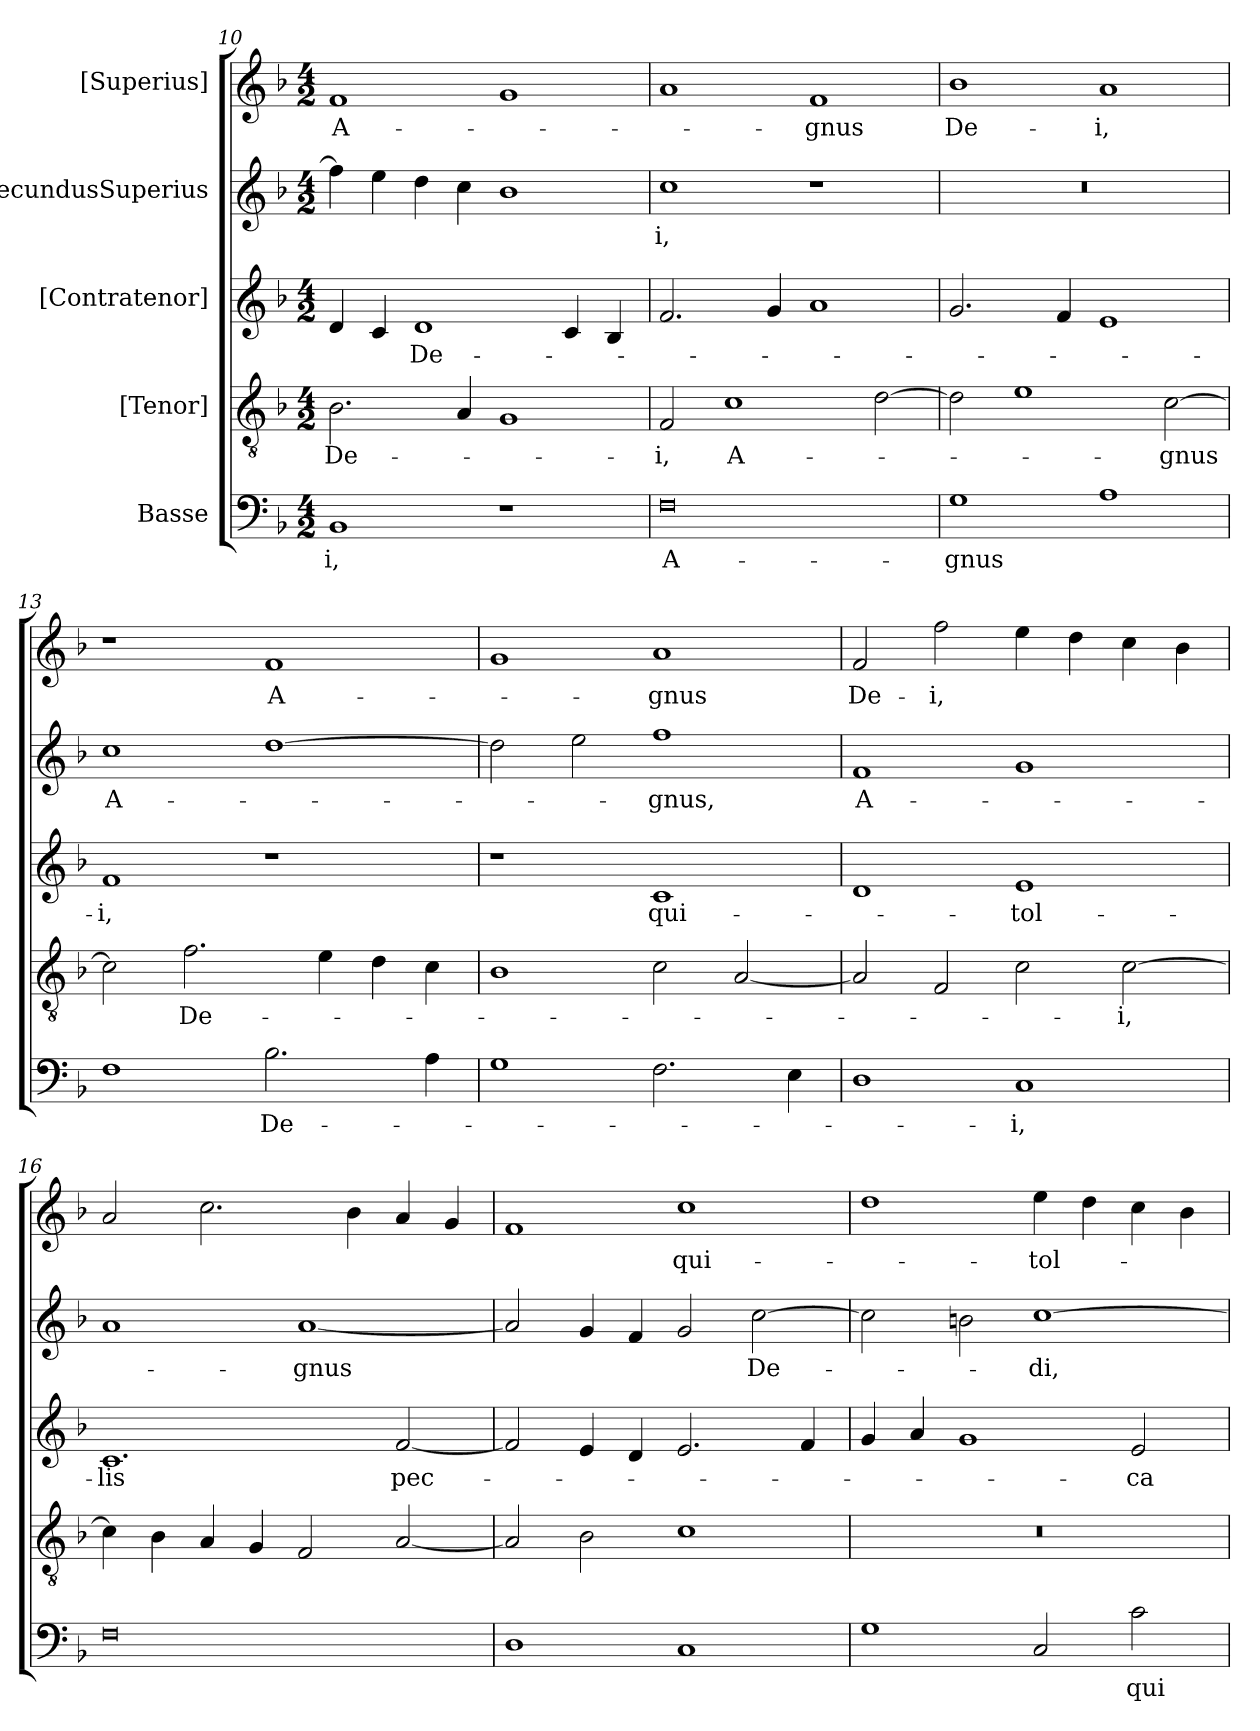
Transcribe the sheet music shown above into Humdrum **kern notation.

**kern	**text	**kern	**text	**kern	**text	**kern	**text	**kern	**text
*part5	*part5	*part4	*part4	*part3	*part3	*part2	*part2	*part1	*part1
*staff5	*staff5	*staff4	*staff4	*staff3	*staff3	*staff2	*staff2	*staff1	*staff1
*I"Basse	*	*I"[Tenor]	*	*I"[Contratenor]	*	*I"SecundusSuperius	*	*I"[Superius]	*
*clefF4	*	*clefGv2	*	*clefG2	*	*clefG2	*	*clefG2	*
*k[b-]	*	*k[b-]	*	*k[b-]	*	*k[b-]	*	*k[b-]	*
*M4/2	*	*M4/2	*	*M4/2	*	*M4/2	*	*M4/2	*
=10	=10	=10	=10	=10	=10	=10	=10	=10	=10
1BB-/	-i,	2.B-\	De-	4d/	.	4ff\]	.	1f/	A-
.	.	.	.	4c/	.	4ee\	.	.	.
.	.	.	.	1d/	De-	4dd\	.	.	.
.	.	4A/	.	.	.	4cc\	.	.	.
1r	.	1G/	.	.	.	1b-\	.	1g/	.
.	.	.	.	4c/	.	.	.	.	.
.	.	.	.	4B-/	.	.	.	.	.
=11	=11	=11	=11	=11	=11	=11	=11	=11	=11
0F\	A-	2F/	-i,	2.f/	.	1cc\	-i,	1a/	.
.	.	1c\	A-	.	.	.	.	.	.
.	.	.	.	4g/	.	.	.	.	.
.	.	.	.	1a/	.	1r	.	1f/	-gnus
.	.	[2d\	.	.	.	.	.	.	.
=12	=12	=12	=12	=12	=12	=12	=12	=12	=12
1G\	-gnus	2d\]	.	2.g/	.	0r	.	1b-\	De-
.	.	1e\	.	.	.	.	.	.	.
.	.	.	.	4f/	.	.	.	.	.
1A\	.	.	.	1e/	.	.	.	1a/	-i,
.	.	[2c\	-gnus	.	.	.	.	.	.
=13	=13	=13	=13	=13	=13	=13	=13	=13	=13
1F\	.	2c\]	.	1f/	-i,	1cc\	A-	1r	.
.	.	2.f\	De-	.	.	.	.	.	.
2.B-\	De-	.	.	1r	.	[1dd\	.	1f/	A-
.	.	4e\	.	.	.	.	.	.	.
.	.	4d\	.	.	.	.	.	.	.
4A\	.	4c\	.	.	.	.	.	.	.
=14	=14	=14	=14	=14	=14	=14	=14	=14	=14
1G\	.	1B-\	.	1r	.	2dd\]	.	1g/	.
.	.	.	.	.	.	2ee\	.	.	.
2.F\	.	2c\	.	1c/	qui-	1ff\	-gnus,	1a/	-gnus
.	.	[2A/	.	.	.	.	.	.	.
4E\	.	.	.	.	.	.	.	.	.
=15	=15	=15	=15	=15	=15	=15	=15	=15	=15
1D\	.	2A/]	.	1d/	.	1f/	A-	2f/	De-
.	.	2F/	.	.	.	.	.	2ff\	-i,
1C/	-i,	2c\	.	1e/	tol-	1g/	.	4ee\	.
.	.	.	.	.	.	.	.	4dd\	.
.	.	[2c\	-i,	.	.	.	.	4cc\	.
.	.	.	.	.	.	.	.	4b-\	.
=16	=16	=16	=16	=16	=16	=16	=16	=16	=16
0F\	.	4c\]	.	1.c/	-lis	1a/	.	2a/	.
.	.	4B-\	.	.	.	.	.	.	.
.	.	4A/	.	.	.	.	.	2.cc\	.
.	.	4G/	.	.	.	.	.	.	.
.	.	2F/	.	.	.	[1a/	-gnus	.	.
.	.	.	.	.	.	.	.	4b-\	.
.	.	[2A/	.	[2f/	pec-	.	.	4a/	.
.	.	.	.	.	.	.	.	4g/	.
=17	=17	=17	=17	=17	=17	=17	=17	=17	=17
1D\	.	2A/]	.	2f/]	.	2a/]	.	1f/	.
.	.	2B-\	.	4e/	.	4g/	.	.	.
.	.	.	.	4d/	.	4f/	.	.	.
1C/	.	1c\	.	2.e/	.	2g/	.	1cc\	qui-
.	.	.	.	.	.	[2cc\	De-	.	.
.	.	.	.	4f/	.	.	.	.	.
=18	=18	=18	=18	=18	=18	=18	=18	=18	=18
1G\	.	0r	.	4g/	.	2cc\]	.	1dd\	.
.	.	.	.	4a/	.	.	.	.	.
.	.	.	.	1g/	.	2bn\	.	.	.
2C/	.	.	.	.	.	[1cc\	-di,	4ee\	tol-
.	.	.	.	.	.	.	.	4dd\	.
2c\	qui-	.	.	2e/	-ca-	.	.	4cc\	.
.	.	.	.	.	.	.	.	4b-\	.
=	=	=	=	=	=	=	=	=	=
*-	*-	*-	*-	*-	*-	*-	*-	*-	*-
